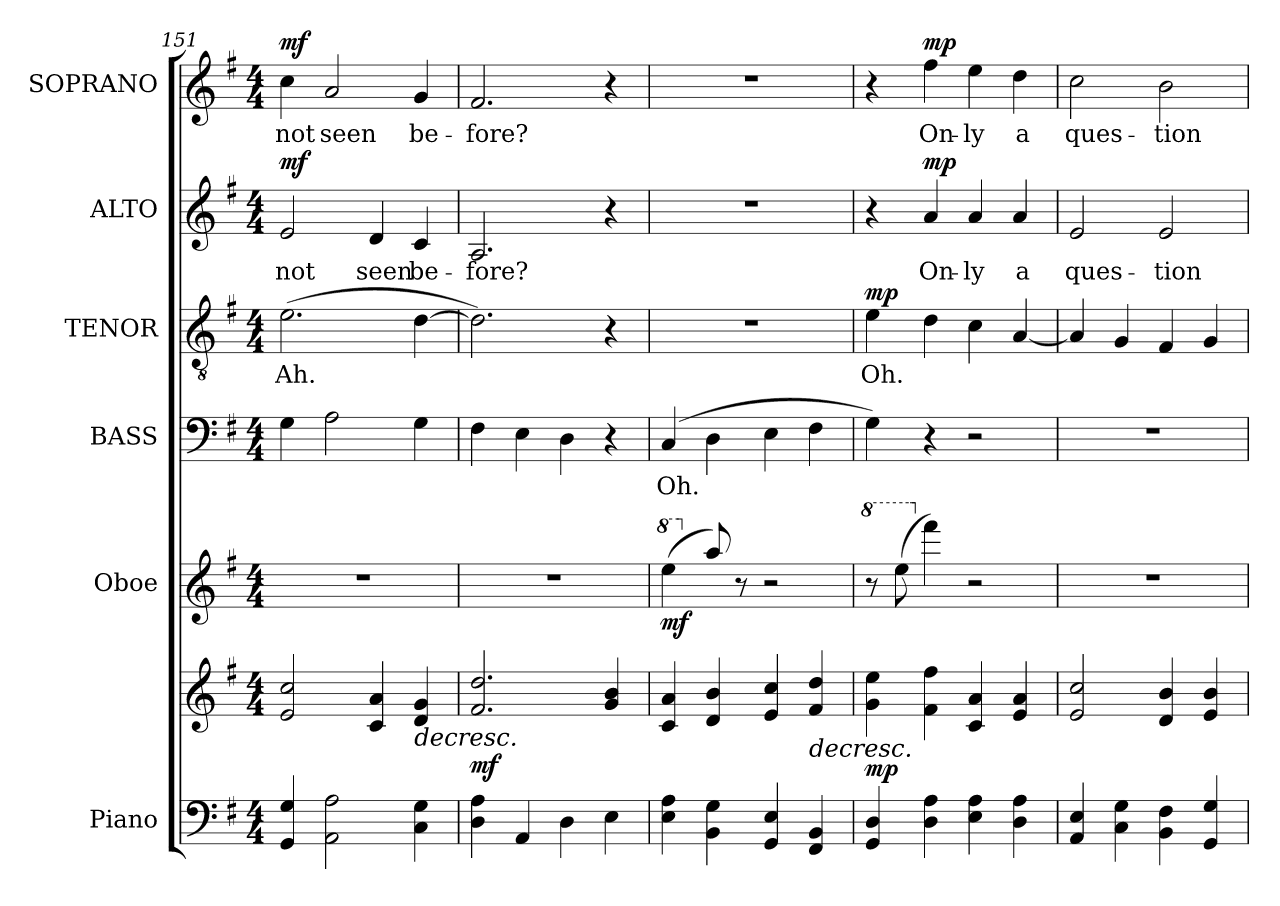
**kern	**kern	**dynam	**kern	**dynam	**kern	**text	**kern	**text	**dynam	**kern	**text	**dynam	**kern	**text	**dynam
*part6	*part6	*part6	*part5	*part5	*part4	*part4	*part3	*part3	*part3	*part2	*part2	*part2	*part1	*part1	*part1
*staff7	*staff6	*staff6/7	*staff5	*staff5	*staff4	*staff4	*staff3	*staff3	*staff3	*staff2	*staff2	*staff2	*staff1	*staff1	*staff1
*I"Piano	*	*	*I"Oboe	*	*I"BASS	*	*I"TENOR	*	*	*I"ALTO	*	*	*I"SOPRANO	*	*
*I'Pno.	*	*	*I'Ob.	*	*I'B.	*	*I'T.	*	*	*I'A.	*	*	*I'S.	*	*
*clefF4	*clefG2	*	*clefG2	*	*clefF4	*	*clefGv2	*	*	*clefG2	*	*	*clefG2	*	*
*	*	*	*	*	*	*	*ITrd7c12	*	*	*	*	*	*	*	*
*k[f#]	*k[f#]	*	*k[f#]	*	*k[f#]	*	*k[f#]	*	*	*k[f#]	*	*	*k[f#]	*	*
*G:	*G:	*	*G:	*	*G:	*	*G:	*	*	*G:	*	*	*G:	*	*
*M4/4	*M4/4	*	*M4/4	*	*M4/4	*	*M4/4	*	*	*M4/4	*	*	*M4/4	*	*
=151	=151	=151	=151	=151	=151	=151	=151	=151	=151	=151	=151	=151	=151	=151	=151
!	!	!	!	!	!	!	!	!LO:LY:b:color=#000000	!	!	!	!	!	!	!
!	!	!	!	!	!	!	!	!	!	!	!LO:LY:b:color=#000000	!	!	!	!
!	!	!	!	!	!	!	!	!	!	!	!	!	!	!LO:LY:b:color=#000000	!
4GGi/ 4Gi	2ei/ 2cci	.	1r	.	4Gi\	.	(2.Ei\	Ah.	.	2ei/	not	mf	4cci\	not	mf
!	!	!	!	!	!	!	!	!	!	!	!	!	!	!LO:LY:b:color=#000000	!
2AAi\ 2Ai	.	]	.	.	2Ai\	.	.	.	.	.	.	.	2ai/	seen	.
!	!	!	!	!	!	!	!	!	!	!	!LO:LY:b:color=#000000	!	!	!	!
.	4ci/ 4ai	.	.	.	.	.	.	.	.	4di/	seen	.	.	.	.
!	!	!LO:HP:b	!	!	!	!	!	!	!	!	!	!	!	!	!
!	!	!	!	!	!	!	!	!	!	!	!LO:LY:b:color=#000000	!	!	!	!
!	!	!	!	!	!	!	!	!	!	!	!	!	!	!LO:LY:b:color=#000000	!
4Ci\ 4Gi	4di/ 4gi	>	.	.	4Gi\	.	[>4Di\	.	.	4ci/	be-	.	4gi/	be-	.
=152	=152	=152	=152	=152	=152	=152	=152	=152	=152	=152	=152	=152	=152	=152	=152
!	!	!	!	!	!	!	!	!	!	!	!LO:LY:b:color=#000000	!	!	!	!
!	!	!	!	!	!	!	!	!	!	!	!	!	!	!LO:LY:b:color=#000000	!
4Di\ 4Ai	2.f#i/ 2.ddi	mf	1r	.	4F#i\	.	2.Di\])	.	.	2.Ai/	-fore?	.	2.f#i/	-fore?	.
4AAi/	.	.	.	.	4Ei\	.	.	.	.	.	.	.	.	.	.
4Di\	.	.	.	.	4Di\	.	.	.	.	.	.	.	.	.	.
4Ei\	4gi/ 4bi	.	.	.	4r	.	4r	.	.	4r	.	.	4r	.	.
!!LO:PB:g=z
=153	=153	=153	=153	=153	=153	=153	=153	=153	=153	=153	=153	=153	=153	=153	=153
*	*	*	*8va	*	*	*	*	*	*	*	*	*	*	*	*
!	!	!	!	!	!	!LO:LY:b:color=#000000	!	!	!	!	!	!	!	!	!
4Ei\ 4Ai	4ci/ 4ai	.	(4eeei\	mf	(4Ci/	Oh.	1r	.	.	1r	.	.	1r	.	.
*	*	*	*X8va	*	*	*	*	*	*	*	*	*	*	*	*
4BBi\ 4Gi	4di/ 4bi	]	8aai/)	.	4Di\	.	.	.	.	.	.	.	.	.	.
.	.	.	8r	.	.	.	.	.	.	.	.	.	.	.	.
4GGi/ 4Ei	4ei/ 4cci	.	2r	.	4Ei\	.	.	.	.	.	.	.	.	.	.
!	!	!LO:HP:b	!	!	!	!	!	!	!	!	!	!	!	!	!
4FF#i/ 4BBi	4f#i/ 4ddi	>	.	.	4F#i\	.	.	.	.	.	.	.	.	.	.
=154	=154	=154	=154	=154	=154	=154	=154	=154	=154	=154	=154	=154	=154	=154	=154
*	*	*	*8va	*	*	*	*	*	*	*	*	*	*	*	*
!	!	!	!	!	!	!	!	!LO:LY:b:color=#000000	!	!	!	!	!	!	!
4GGi/ 4Di	4gi\ 4eei	mp	8r	.	4Gi\)	.	4Ei\	Oh.	mp	4r	.	.	4r	.	.
.	.	.	(8eeei\	.	.	.	.	.	.	.	.	.	.	.	.
*	*	*	*X8va	*	*	*	*	*	*	*	*	*	*	*	*
!	!	!	!	!	!	!	!	!	!	!	!LO:LY:b:color=#000000	!	!	!	!
!	!	!	!	!	!	!	!	!	!	!	!	!	!	!LO:LY:b:color=#000000	!
4Di\ 4Ai	4f#i\ 4ff#i	.	4fff#i\)	.	4r	.	4Di\	.	.	4ai/	On-	mp	4ff#i\	On-	mp
!	!	!	!	!	!	!	!	!	!	!	!LO:LY:b:color=#000000	!	!	!	!
!	!	!	!	!	!	!	!	!	!	!	!	!	!	!LO:LY:b:color=#000000	!
4Ei\ 4Ai	4ci/ 4ai	.	2r	.	2r	.	4Ci\	.	.	4ai/	-ly	.	4eei\	-ly	.
!	!	!	!	!	!	!	!	!	!	!	!LO:LY:b:color=#000000	!	!	!	!
!	!	!	!	!	!	!	!	!	!	!	!	!	!	!LO:LY:b:color=#000000	!
4Di\ 4Ai	4ei/ 4ai	.	.	.	.	.	[<4AAi/	.	.	4ai/	a	.	4ddi\	a	.
=155	=155	=155	=155	=155	=155	=155	=155	=155	=155	=155	=155	=155	=155	=155	=155
!	!	!	!	!	!	!	!	!	!	!	!LO:LY:b:color=#000000	!	!	!	!
!	!	!	!	!	!	!	!	!	!	!	!	!	!	!LO:LY:b:color=#000000	!
4AAi/ 4Ei	2ei/ 2cci	.	1r	.	1r	.	4AAi/]	.	.	2ei/	ques-	.	2cci\	ques-	.
4Ci\ 4Gi	.	.	.	.	.	.	4GGi/	.	.	.	.	.	.	.	.
!	!	!	!	!	!	!	!	!	!	!	!LO:LY:b:color=#000000	!	!	!	!
!	!	!	!	!	!	!	!	!	!	!	!	!	!	!LO:LY:b:color=#000000	!
4BBi\ 4F#i	4di/ 4bi	.	.	.	.	.	4FF#i/	.	.	2ei/	-tion	.	2bi\	-tion	.
4GGi/ 4Gi	4ei/ 4bi	.	.	.	.	.	4GGi/	.	.	.	.	.	.	.	.
=	=	=	=	=	=	=	=	=	=	=	=	=	=	=	=
*-	*-	*-	*-	*-	*-	*-	*-	*-	*-	*-	*-	*-	*-	*-	*-
